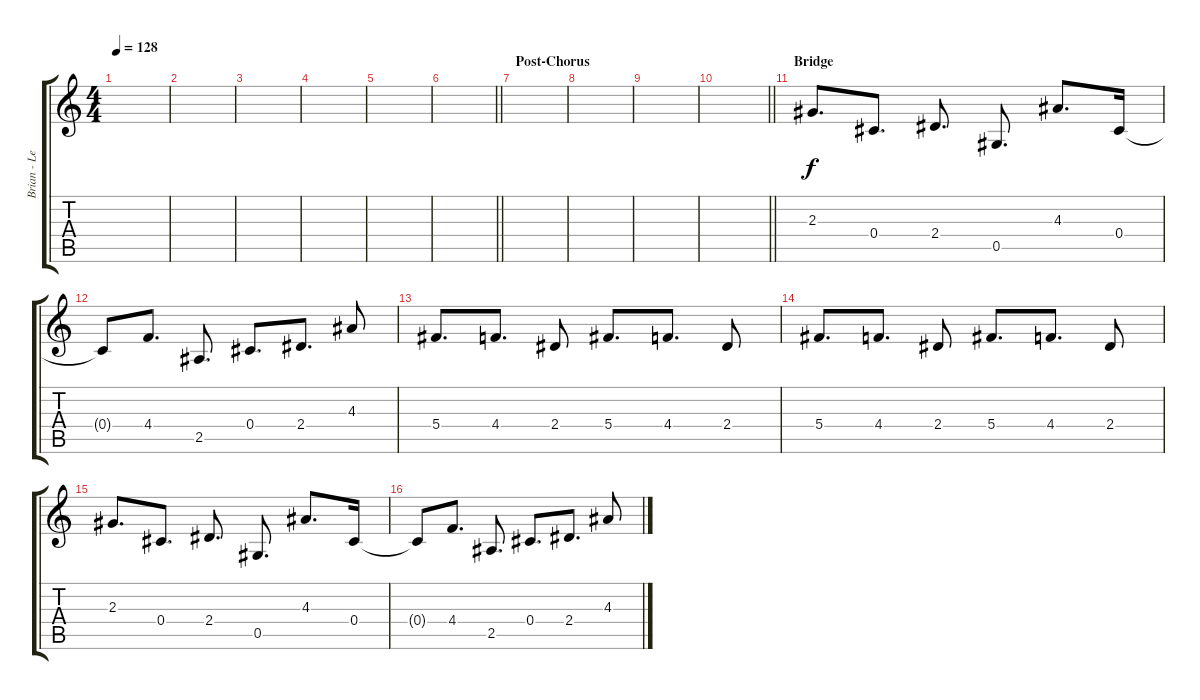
\track ("Brian - Lead Guitar" "Brian - Le") {instrument electricguitarclean}
\staff {score tabs}
\tuning (Eb4 Bb3 Gb3 Db3 Ab2 Eb2) {hide}
\ts (4 4)
\tempo 128
\clef g2
\ks c
|
|
|
|
|
\barLineRight lightlight
|
\section ("" "Post-Chorus")
|
|
|
\barLineRight lightlight
|
\section ("" "Bridge")
2.3.8{d} 0.4.8{d} 2.4.8{d} 0.5.8{d} 4.3.8{d} 0.4.16 |
0.4{t}.8 4.4.8{d} 2.5.8{d} 0.4.8{d} 2.4.8{d} 4.3.8 |
5.4.8{d} 4.4.8{d} 2.4.8 5.4.8{d} 4.4.8{d} 2.4.8 |
5.4.8{d} 4.4.8{d} 2.4.8 5.4.8{d} 4.4.8{d} 2.4.8 |
2.3.8{d} 0.4.8{d} 2.4.8{d} 0.5.8{d} 4.3.8{d} 0.4.16 |
0.4{t}.8 4.4.8{d} 2.5.8{d} 0.4.8{d} 2.4.8{d} 4.3.8
